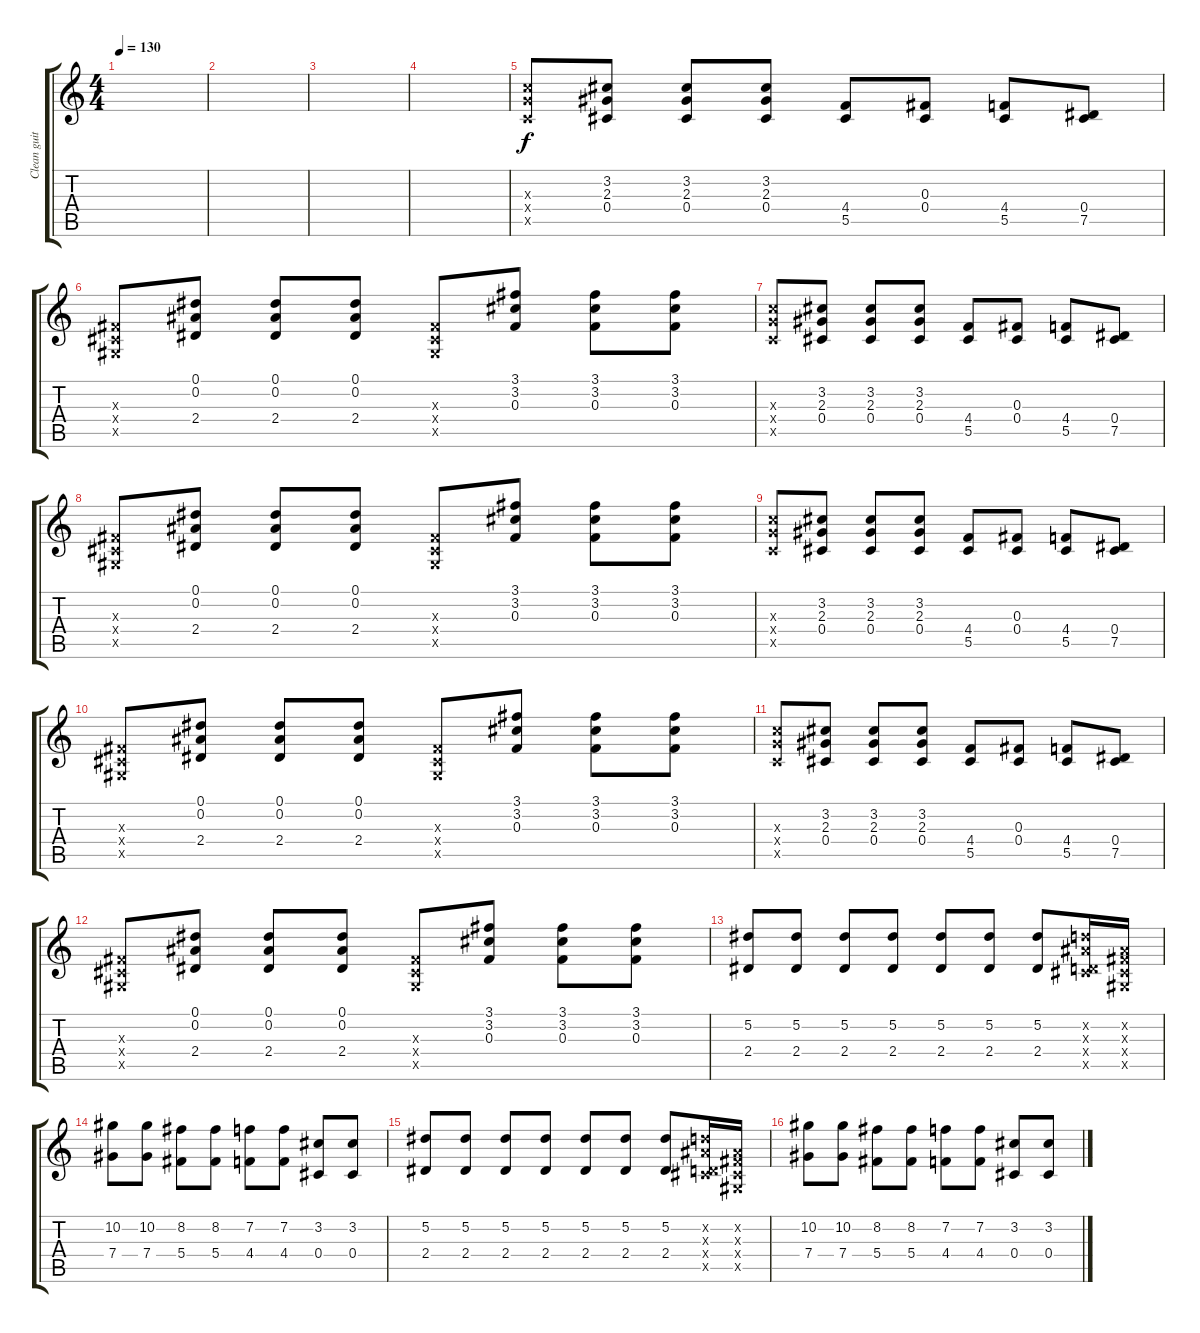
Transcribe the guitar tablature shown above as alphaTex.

\track ("Clean guitar" "Clean guit") {instrument electricguitarclean}
\staff {score tabs}
\tuning (Eb4 Bb3 Gb3 Db3 Ab2 Eb2) {hide}
\ts (4 4)
\tempo 130
\clef g2
\ks c
|
|
|
|
(6.3{x} 6.4{x} 4.5{x}).8 (3.2 2.3 0.4).8 (3.2 2.3 0.4).8 (3.2 2.3 0.4).8 (4.4 5.5).8 (0.3 0.4).8 (4.4 5.5).8 (0.4 7.5).8 |
(0.3{x} 0.4{x} 0.5{x}).8 (0.1 0.2 2.4).8 (0.1 0.2 2.4).8 (0.1 0.2 2.4).8 (0.3{x} 0.4{x} 0.5{x}).8 (3.1 3.2 0.3).8 (3.1 3.2 0.3).8 (3.1 3.2 0.3).8 |
(6.3{x} 6.4{x} 4.5{x}).8 (3.2 2.3 0.4).8 (3.2 2.3 0.4).8 (3.2 2.3 0.4).8 (4.4 5.5).8 (0.3 0.4).8 (4.4 5.5).8 (0.4 7.5).8 |
(0.3{x} 0.4{x} 0.5{x}).8 (0.1 0.2 2.4).8 (0.1 0.2 2.4).8 (0.1 0.2 2.4).8 (0.3{x} 0.4{x} 0.5{x}).8 (3.1 3.2 0.3).8 (3.1 3.2 0.3).8 (3.1 3.2 0.3).8 |
(6.3{x} 6.4{x} 4.5{x}).8 (3.2 2.3 0.4).8 (3.2 2.3 0.4).8 (3.2 2.3 0.4).8 (4.4 5.5).8 (0.3 0.4).8 (4.4 5.5).8 (0.4 7.5).8 |
(0.3{x} 0.4{x} 0.5{x}).8 (0.1 0.2 2.4).8 (0.1 0.2 2.4).8 (0.1 0.2 2.4).8 (0.3{x} 0.4{x} 0.5{x}).8 (3.1 3.2 0.3).8 (3.1 3.2 0.3).8 (3.1 3.2 0.3).8 |
(6.3{x} 6.4{x} 4.5{x}).8 (3.2 2.3 0.4).8 (3.2 2.3 0.4).8 (3.2 2.3 0.4).8 (4.4 5.5).8 (0.3 0.4).8 (4.4 5.5).8 (0.4 7.5).8 |
(0.3{x} 0.4{x} 0.5{x}).8 (0.1 0.2 2.4).8 (0.1 0.2 2.4).8 (0.1 0.2 2.4).8 (0.3{x} 0.4{x} 0.5{x}).8 (3.1 3.2 0.3).8 (3.1 3.2 0.3).8 (3.1 3.2 0.3).8 |
(5.2 2.4).8 (5.2 2.4).8 (5.2 2.4).8 (5.2 2.4).8 (5.2 2.4).8 (5.2 2.4).8 (5.2 2.4).8 (0.2{x} 8.3{x} 0.4{x} 6.5{x}).16 (0.2{x} 0.3{x} 0.4{x} 0.5{x}).16 |
(10.2 7.4).8 (10.2 7.4).8 (8.2 5.4).8 (8.2 5.4).8 (7.2 4.4).8 (7.2 4.4).8 (3.2 0.4).8 (3.2 0.4).8 |
(5.2 2.4).8 (5.2 2.4).8 (5.2 2.4).8 (5.2 2.4).8 (5.2 2.4).8 (5.2 2.4).8 (5.2 2.4).8 (0.2{x} 8.3{x} 0.4{x} 6.5{x}).16 (0.2{x} 0.3{x} 0.4{x} 0.5{x}).16 |
(10.2 7.4).8 (10.2 7.4).8 (8.2 5.4).8 (8.2 5.4).8 (7.2 4.4).8 (7.2 4.4).8 (3.2 0.4).8 (3.2 0.4).8
